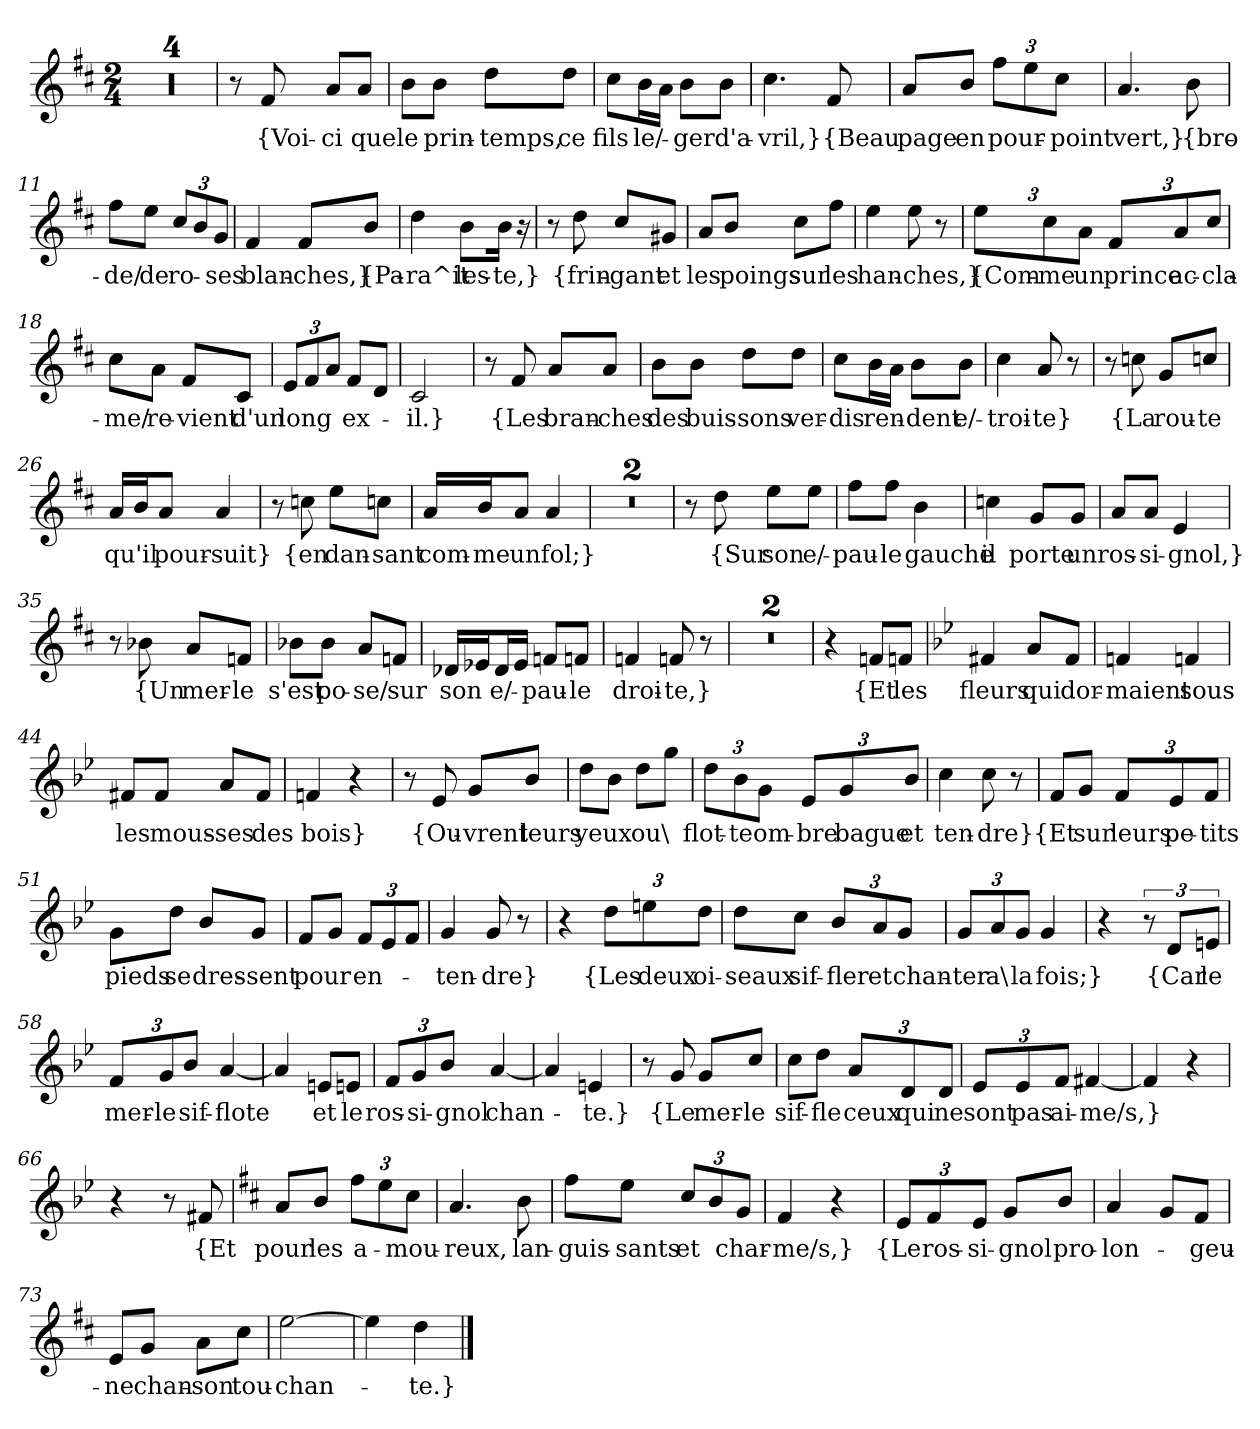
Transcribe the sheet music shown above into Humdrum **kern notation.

**kern	**text
*part1	*part1
*staff1	*staff1
*clefG2	*
*k[f#c#]	*
*M2/4	*
=1	=1
2r	.
=2	=2
2r	.
=3	=3
2r	.
=4	=4
2r	.
=5	=5
8r	.
8f#	{Voi-
8a/L	-ci
8a/J	que
=6	=6
8b\L	le
8b\J	prin-
8dd\L	-temps,
8dd\J	ce
=7	=7
8cc#\L	fils
16b\L	le/-
16a\JJ	.
8b\L	-ger
8b\J	d'a-
=8	=8
4.cc#	-vril,}
8f#	{Beau
=9	=9
8a/L	page
8b/J	en
12ff#\L	pour-
12ee\	.
12cc#\J	-point
=10	=10
4.a	vert,}
8b	{bro-
=11	=11
8ff#\L	-de/
8ee\J	de
12cc#/L	ro-
12b/	.
12g/J	-ses
=12	=12
4f#	blan-
8f#/L	-ches,}
8b/J	{Pa-
=13	=13
4dd	ra^it
8b\L	les-
16b\Jk	-te,}
16r	.
=14	=14
8r	.
8dd	{frin-
8cc#/L	-gant
8g#X/J	et
=15	=15
8a/L	les
8b/J	poings
8cc#\L	sur
8ff#\J	les
=16	=16
4ee	han-
8ee	-ches,}
8r	.
=17	=17
12ee\L	{Com-
12cc#\	-me
12a\J	un
12f#/L	prince
12a/	ac-
12cc#/J	-cla-
=18	=18
8cc#\L	-me/
8a\J	re-
8f#/L	-vient
8c#/J	d'un
=19	=19
12e/L	long
12f#/	.
12a/J	.
8f#/L	ex-
8d/J	.
=20	=20
2c#	-il.}
=21	=21
8r	.
8f#	{Les
8a/L	bran-
8a/J	-ches
=22	=22
8b\L	des
8b\J	buis-
8dd\L	-sons
8dd\J	ver-
=23	=23
8cc#\L	-dis
16b\L	ren-
16a\JJ	.
8b\L	-dent
8b\J	e/-
=24	=24
4cc#	-troi-
8a	-te}
8r	.
=25	=25
8r	.
8ccn	{La
8g/L	rou-
8ccn/J	-te
=26	=26
16a/LL	qu'il
16b/J	.
8a/J	pour-
4a	-suit}
=27	=27
8r	.
8ccn	{en
8ee\L	dan-
8ccn\J	-sant
=28	=28
16a/LL	com-
16b/J	-me
8a/J	un
4a	fol;}
=29	=29
2r	.
=30	=30
2r	.
=31	=31
8r	.
8dd	{Sur
8ee\L	son
8ee\J	e/-
=32	=32
8ff#\L	-pau-
8ff#\J	-le
4b	gauche
=33	=33
4ccn	il
8g/L	porte
8g/J	un
=34	=34
8a/L	ros-
8a/J	-si-
4e	-gnol,}
=35	=35
8r	.
8b-X	{Un
8a/L	mer-
8fn/J	-le
=36	=36
8b-X\L	s'est
8b-\J	po-
8a/L	-se/
8fn/J	sur
=37	=37
16d-X/LL	son
16e-X/J	.
16d-/L	e/-
16e-/JJ	.
8fn/L	-pau-
8fn/J	-le
=38	=38
4fn	droi-
8fn	-te,}
8r	.
=39	=39
2r	.
=40	=40
2r	.
=41	=41
4r	.
8fn/L	{Et
8fn/J	les
=42	=42
*k[b-e-]	*
4f#X	fleurs
8a/L	qui
8f#/J	dor-
=43	=43
4fn	-maient
4fn	sous
=44	=44
8f#X/L	les
8f#/J	mous-
8a/L	-ses
8f#/J	des
=45	=45
4fn	bois}
4r	.
=46	=46
8r	.
8e-	{Ou-
8g/L	-vrent
8b-/J	leurs
=47	=47
8dd\L	yeux
8b-\J	.
8dd\L	ou\
8gg\J	.
=48	=48
12dd\L	flot-
12b-\	-te
12g\J	om-
12e-/L	-bre
12g/	bague
12b-/J	et
=49	=49
4cc	ten-
8cc	-dre}
8r	.
=50	=50
8f/L	{Et
8g/J	sur
12f/L	leurs
12e-/	pe-
12f/J	-tits
=51	=51
8g\L	pieds
8dd\J	se
8b-/L	dres-
8g/J	-sent
=52	=52
8f/L	pour
8g/J	.
12f/L	en-
12e-/	.
12f/J	.
=53	=53
4g	-ten-
8g	-dre}
8r	.
=54	=54
4r	.
12dd\L	{Les
12een\	deux
12dd\J	oi-
=55	=55
8dd\L	-seaux
8cc\J	sif-
12b-/L	-fler
12a/	et
12g/J	chan-
=56	=56
12g/L	-ter
12a/	a\
12g/J	la
4g	fois;}
=57	=57
4r	.
12r	.
12d/L	{Car
12en/J	le
=58	=58
12f/L	mer-
12g/	-le
12b-/J	sif-
[4a	-flote
=59	=59
4a]	.
8en/L	et
8en/J	le
=60	=60
12f/L	ros-
12g/	-si-
12b-/J	-gnol
[4a	chan-
=61	=61
4a]	.
4en	-te.}
=62	=62
8r	.
8g	{Le
8g/L	mer-
8cc/J	-le
=63	=63
8cc\L	sif-
8dd\J	-fle
12a/L	ceux
12d/	qui
12d/J	ne
=64	=64
12e-/L	sont
12e-/	pas
12f/J	ai-
[4f#X	-me/s,
=65	=65
4f#]	}
4r	.
=66	=66
4r	.
8r	.
8f#X	{Et
=67	=67
*k[f#c#]	*
8a/L	pour
8b/J	les
12ff#\L	a-
12ee\	.
12cc#\J	-mou-
=68	=68
4.a	-reux,
8b	lan-
=69	=69
8ff#\L	-guis-
8ee\J	-sants
12cc#/L	et
12b/	.
12g/J	char-
=70	=70
4f#	-me/s,}
4r	.
=71	=71
12e/L	{Le
12f#/	ros-
12e/J	-si-
8g/L	-gnol
8b/J	pro-
=72	=72
4a	-lon-
8g/L	.
8f#/J	-geu-
=73	=73
8e/L	-ne
8g/J	chan-
8a\L	-son
8cc#\J	tou-
=74	=74
[2ee	-chan-
=75	=75
4ee]	.
4dd	-te.}
==	==
*-	*-
